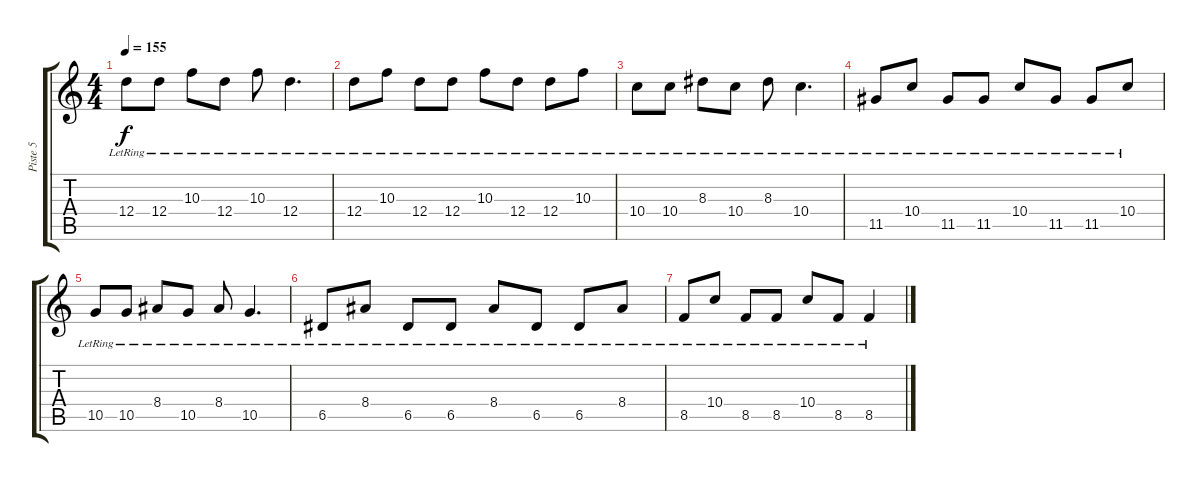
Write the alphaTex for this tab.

\track ("Piste 5" "Piste 5") {instrument acousticguitarsteel}
\staff {score tabs}
\tuning (E4 B3 G3 D3 A2 D2) {hide}
\ts (4 4)
\tempo 155
\clef g2
\ks c
12.4{lr}.8{dy f} 12.4{lr}.8 10.3{lr}.8 12.4{lr}.8 10.3{lr}.8 12.4{lr}.4{d} |
12.4{lr}.8 10.3{lr}.8 12.4{lr}.8 12.4{lr}.8 10.3{lr}.8 12.4{lr}.8 12.4{lr}.8 10.3{lr}.8 |
10.4{lr}.8 10.4{lr}.8 8.3{lr}.8 10.4{lr}.8 8.3{lr}.8 10.4{lr}.4{d} |
11.5{lr}.8 10.4{lr}.8 11.5{lr}.8 11.5{lr}.8 10.4{lr}.8 11.5{lr}.8 11.5{lr}.8 10.4{lr}.8 |
10.5{lr}.8 10.5{lr}.8 8.4{lr}.8 10.5{lr}.8 8.4{lr}.8 10.5{lr}.4{d} |
6.5{lr}.8 8.4{lr}.8 6.5{lr}.8 6.5{lr}.8 8.4{lr}.8 6.5{lr}.8 6.5{lr}.8 8.4{lr}.8 |
8.5{lr}.8 10.4{lr}.8 8.5{lr}.8 8.5{lr}.8 10.4{lr}.8 8.5{lr}.8 8.5{lr}.4
